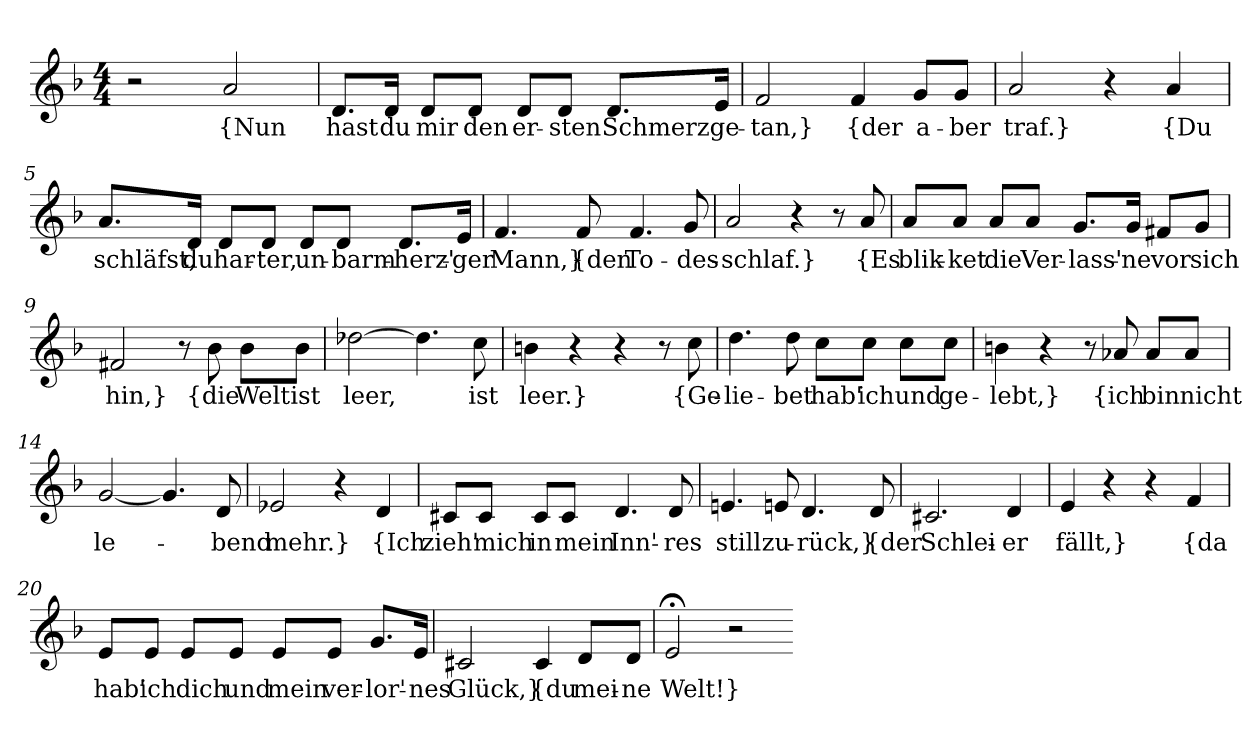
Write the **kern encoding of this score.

**kern	**text
*part1	*part1
*staff1	*staff1
*clefG2	*
*k[b-]	*
*M4/4	*
=1	=1
2r	.
2a	{Nun
=2	=2
8.d/L	hast
16d/Jk	du
8d/L	mir
8d/J	den
8d/L	er-
8d/J	-sten
8.d/L	Schmerz
16e/Jk	ge-
=3	=3
2f	-tan,}
4f	{der
8g/L	a-
8g/J	-ber
=4	=4
2a	traf.}
4r	.
4a	{Du
=5	=5
8.a/L	schläfst,
16d/Jk	du
8d/L	har-
8d/J	-ter,
8d/L	un-
8d/J	-barm-
8.d/L	-herz'-
16e/Jk	-ger
=6	=6
4.f	Mann,}
8f	{den
4.f	To-
8g	-des-
=7	=7
2a	-schlaf.}
4r	.
8r	.
8a	{Es
=8	=8
8a/L	blik-
8a/J	-ket
8a/L	die
8a/J	Ver-
8.g/L	-lass'-
16g/Jk	-ne
8f#X/L	vor
8g/J	sich
=9	=9
2f#X	hin,}
8r	.
8b-	{die
8b-\L	Welt
8b-\J	ist
=10	=10
[2dd-X	leer,
4.dd-]	.
8cc	ist
=11	=11
4bn	leer.}
4r	.
4r	.
8r	.
8cc	{Ge-
=12	=12
4.dd	-lie-
8dd	-bet
8cc\L	hab'
8cc\J	ich
8cc\L	und
8cc\J	ge-
=13	=13
4bn	-lebt,}
4r	.
8r	.
8a-X	{ich
8a-/L	bin
8a-/J	nicht
=14	=14
[2g	le-
4.g]	.
8d	-bend
=15	=15
2e-X	mehr.}
4r	.
4d	{Ich
=16	=16
8c#X/L	zieh'
8c#/J	mich
8c#/L	in
8c#/J	mein
4.d	Inn'-
8d	-res
=17	=17
4.en	still
8en	zu-
4.d	-rück,}
8d	{der
=18	=18
2.c#X	Schlei-
4d	-er
=19	=19
4e	fällt,}
4r	.
4r	.
4f	{da
=20	=20
8e/L	hab'
8e/J	ich
8e/L	dich
8e/J	und
8e/L	mein
8e/J	ver-
8.g/L	-lor'-
16e/Jk	-nes
=21	=21
2c#X	Glück,}
4c#	{du
8d/L	mei-
8d/J	-ne
=22	=22
2e;<	Welt!}
2r	.
=-	=-
*-	*-
